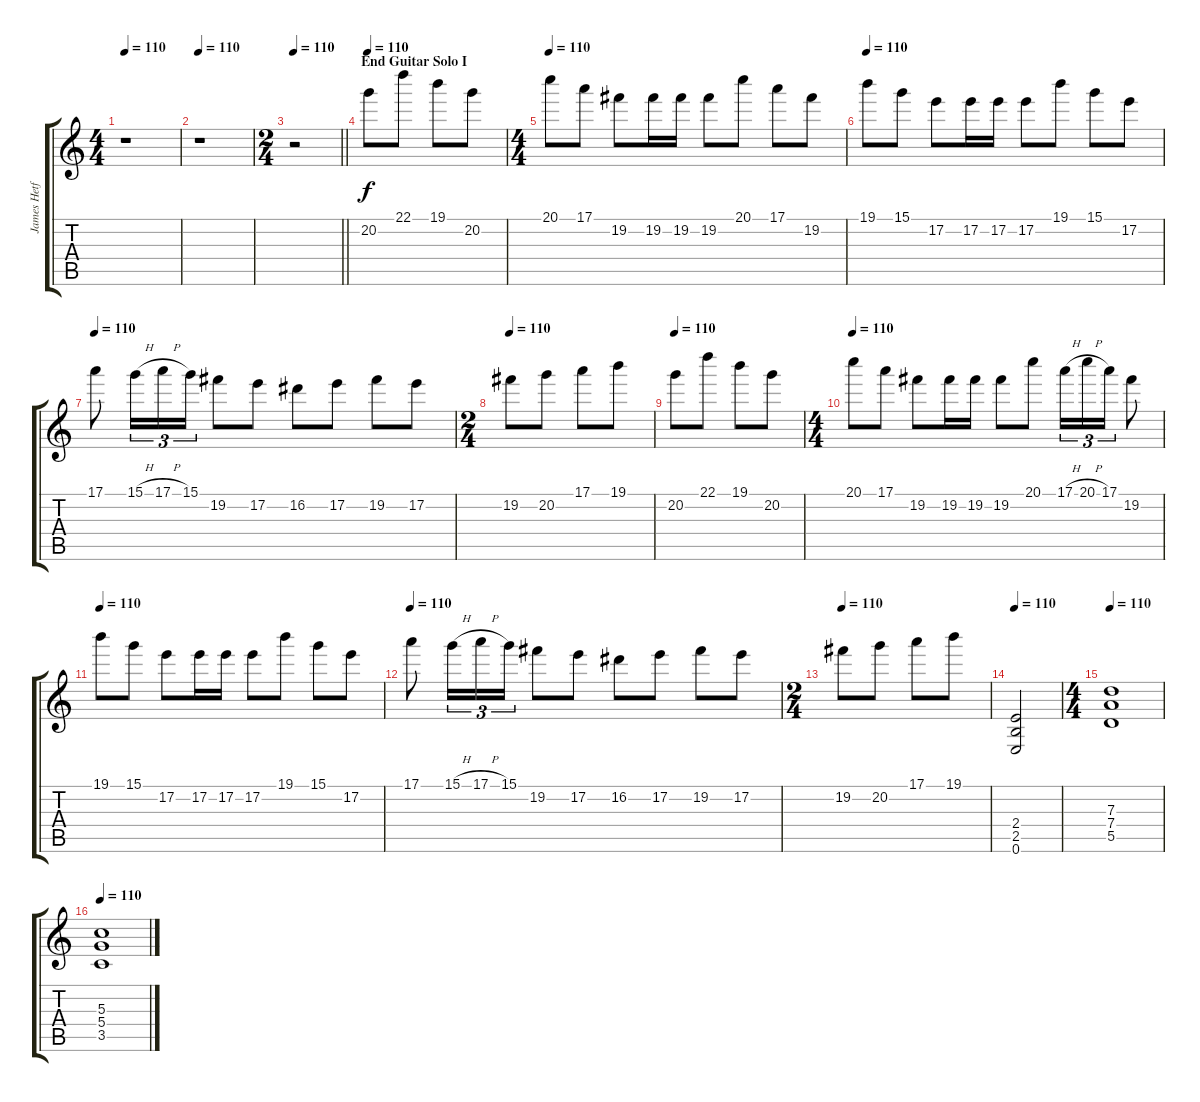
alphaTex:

\track ("James Hetfield" "James Hetf") {instrument distortionguitar}
\staff {score tabs}
\tuning (E4 B3 G3 D3 A2 E2) {hide}
\ts (4 4)
\tempo 110
\clef g2
\ks c
r.1{dy f} |
\tempo 110
r.1 |
\ts (2 4)
\tempo 110
\barLineRight lightlight
r.2 |
\section ("" "End Guitar Solo I")
\tempo 110
20.2.8{volume 11 balance 8} 22.1.8 19.1.8 20.2.8 |
\ts (4 4)
\tempo 110
20.1.8 17.1.8 19.2.8 19.2.16 19.2.16 19.2.8 20.1.8 17.1.8 19.2.8 |
\tempo 110
19.1.8 15.1.8 17.2.8 17.2.16 17.2.16 17.2.8 19.1.8 15.1.8 17.2.8 |
\tempo 110
17.1.8 15.1{h}.16{tu (3 2)} 17.1{h}.16{tu (3 2)} 15.1.16{tu (3 2)} 19.2.8 17.2.8 16.2.8 17.2.8 19.2.8 17.2.8 |
\ts (2 4)
\tempo 110
19.2.8 20.2.8 17.1.8 19.1.8 |
\tempo 110
20.2.8{balance 8} 22.1.8 19.1.8 20.2.8 |
\ts (4 4)
\tempo 110
20.1.8 17.1.8 19.2.8 19.2.16 19.2.16 19.2.8 20.1.8 17.1{h}.16{tu (3 2)} 20.1{h}.16{tu (3 2)} 17.1.16{tu (3 2)} 19.2.8 |
\tempo 110
19.1.8 15.1.8 17.2.8 17.2.16 17.2.16 17.2.8 19.1.8 15.1.8 17.2.8 |
\tempo 110
17.1.8 15.1{h}.16{tu (3 2)} 17.1{h}.16{tu (3 2)} 15.1.16{tu (3 2)} 19.2.8 17.2.8 16.2.8 17.2.8 19.2.8 17.2.8 |
\ts (2 4)
\tempo 110
19.2.8 20.2.8 17.1.8 19.1.8 |
\tempo 110
(2.4 2.5 0.6).2{balance 5} |
\ts (4 4)
\tempo 110
(7.3 7.4 5.5).1 |
\tempo 110
(5.3 5.4 3.5).1
